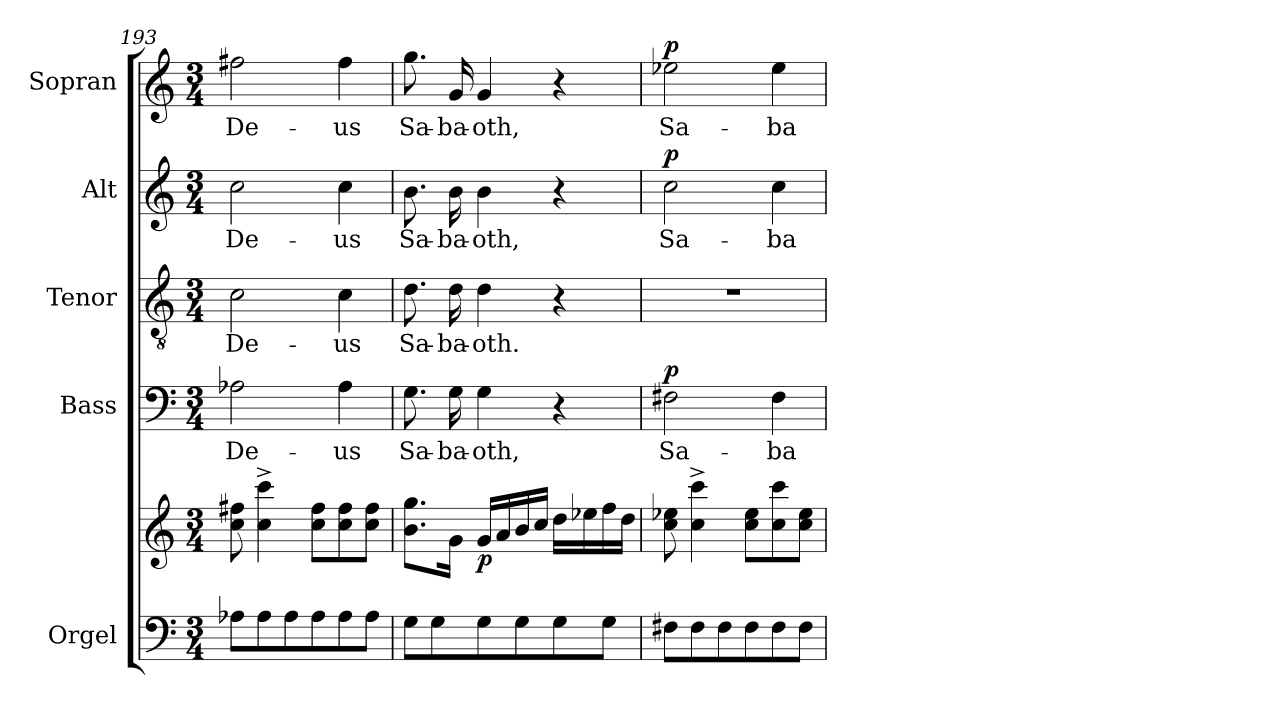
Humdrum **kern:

**kern	**kern	**dynam	**kern	**text	**dynam	**kern	**text	**kern	**text	**dynam	**kern	**text	**dynam
*part5	*part5	*part5	*part4	*part4	*part4	*part3	*part3	*part2	*part2	*part2	*part1	*part1	*part1
*staff6	*staff5	*staff5/6	*staff4	*staff4	*staff4	*staff3	*staff3	*staff2	*staff2	*staff2	*staff1	*staff1	*staff1
*I"Orgel	*	*	*I"Bass	*	*	*I"Tenor	*	*I"Alt	*	*	*I"Sopran	*	*
*I'Org.	*	*	*I'B.	*	*	*I'T.	*	*I'A.	*	*	*I'S.	*	*
!!LO:LB:g=z
*clefF4	*clefG2	*	*clefF4	*	*	*clefGv2	*	*clefG2	*	*	*clefG2	*	*
*k[]	*k[]	*	*k[]	*	*	*k[]	*	*k[]	*	*	*k[]	*	*
*C:	*C:	*	*C:	*	*	*C:	*	*C:	*	*	*C:	*	*
*M3/4	*M3/4	*	*M3/4	*	*	*M3/4	*	*M3/4	*	*	*M3/4	*	*
=193	=193	=193	=193	=193	=193	=193	=193	=193	=193	=193	=193	=193	=193
!	!	!	!	!LO:LY:b	!	!	!LO:LY:b	!	!LO:LY:b	!	!	!LO:LY:b	!
8A-X\L	8cc\ 8ff#X\	.	2A-X\	De-	.	2c\	De-	2cc\	De-	.	2ff#X\	De-	.
8A-\	4cc\^> 4ccc\^>	.	.	.	.	.	.	.	.	.	.	.	.
8A-\	.	.	.	.	.	.	.	.	.	.	.	.	.
8A-\	8cc\ 8ff#\L	.	.	.	.	.	.	.	.	.	.	.	.
!	!	!	!	!LO:LY:b	!	!	!LO:LY:b	!	!LO:LY:b	!	!	!LO:LY:b	!
8A-\	8cc\ 8ff#\	.	4A-\	-us	.	4c\	-us	4cc\	-us	.	4ff#\	-us	.
8A-\J	8cc\ 8ff#\J	.	.	.	.	.	.	.	.	.	.	.	.
=194	=194	=194	=194	=194	=194	=194	=194	=194	=194	=194	=194	=194	=194
!	!	!	!	!LO:LY:b	!	!	!LO:LY:b	!	!LO:LY:b	!	!	!LO:LY:b	!
8G\L	8.b\ 8.gg\L	.	8.G\	Sa-	.	8.d\	Sa-	8.b\	Sa-	.	8.gg\	Sa-	.
8G\	.	.	.	.	.	.	.	.	.	.	.	.	.
!	!	!	!	!LO:LY:b	!	!	!LO:LY:b	!	!LO:LY:b	!	!	!LO:LY:b	!
.	16g\Jk	.	16G\	-ba-	.	16d\	-ba-	16b\	-ba-	.	16g/	-ba-	.
!	!	!LO:DY:b	!	!LO:LY:b	!	!	!LO:LY:b	!	!LO:LY:b	!	!	!LO:LY:b	!
8G\	16g/LL	p	4G\	-oth,	.	4d\	-oth.	4b\	-oth,	.	4g/	-oth,	.
.	16a/	.	.	.	.	.	.	.	.	.	.	.	.
8G\	16b/	.	.	.	.	.	.	.	.	.	.	.	.
.	16cc/JJ	.	.	.	.	.	.	.	.	.	.	.	.
8G\	16dd\LL	.	4r	.	.	4r	.	4r	.	.	4r	.	.
.	16ee-X\	.	.	.	.	.	.	.	.	.	.	.	.
8G\J	16ff\	.	.	.	.	.	.	.	.	.	.	.	.
.	16dd\JJ	.	.	.	.	.	.	.	.	.	.	.	.
=195	=195	=195	=195	=195	=195	=195	=195	=195	=195	=195	=195	=195	=195
!	!	!	!	!LO:LY:b	!LO:DY:a	!	!	!	!LO:LY:b	!LO:DY:a	!	!LO:LY:b	!LO:DY:a
8F#X\L	8cc\ 8ee-X\	.	2F#X\	Sa-	p	2.r	.	2cc\	Sa-	p	2ee-X\	Sa-	p
8F#\	4cc\^> 4ccc\^>	.	.	.	.	.	.	.	.	.	.	.	.
8F#\	.	.	.	.	.	.	.	.	.	.	.	.	.
8F#\	8cc\ 8ee-\L	.	.	.	.	.	.	.	.	.	.	.	.
!	!	!	!	!LO:LY:b	!	!	!	!	!LO:LY:b	!	!	!LO:LY:b	!
8F#\	8cc\ 8ccc\	.	4F#\	-ba-	.	.	.	4cc\	-ba-	.	4ee-\	-ba-	.
8F#\J	8cc\ 8ee-\J	.	.	.	.	.	.	.	.	.	.	.	.
=	=	=	=	=	=	=	=	=	=	=	=	=	=
*-	*-	*-	*-	*-	*-	*-	*-	*-	*-	*-	*-	*-	*-
